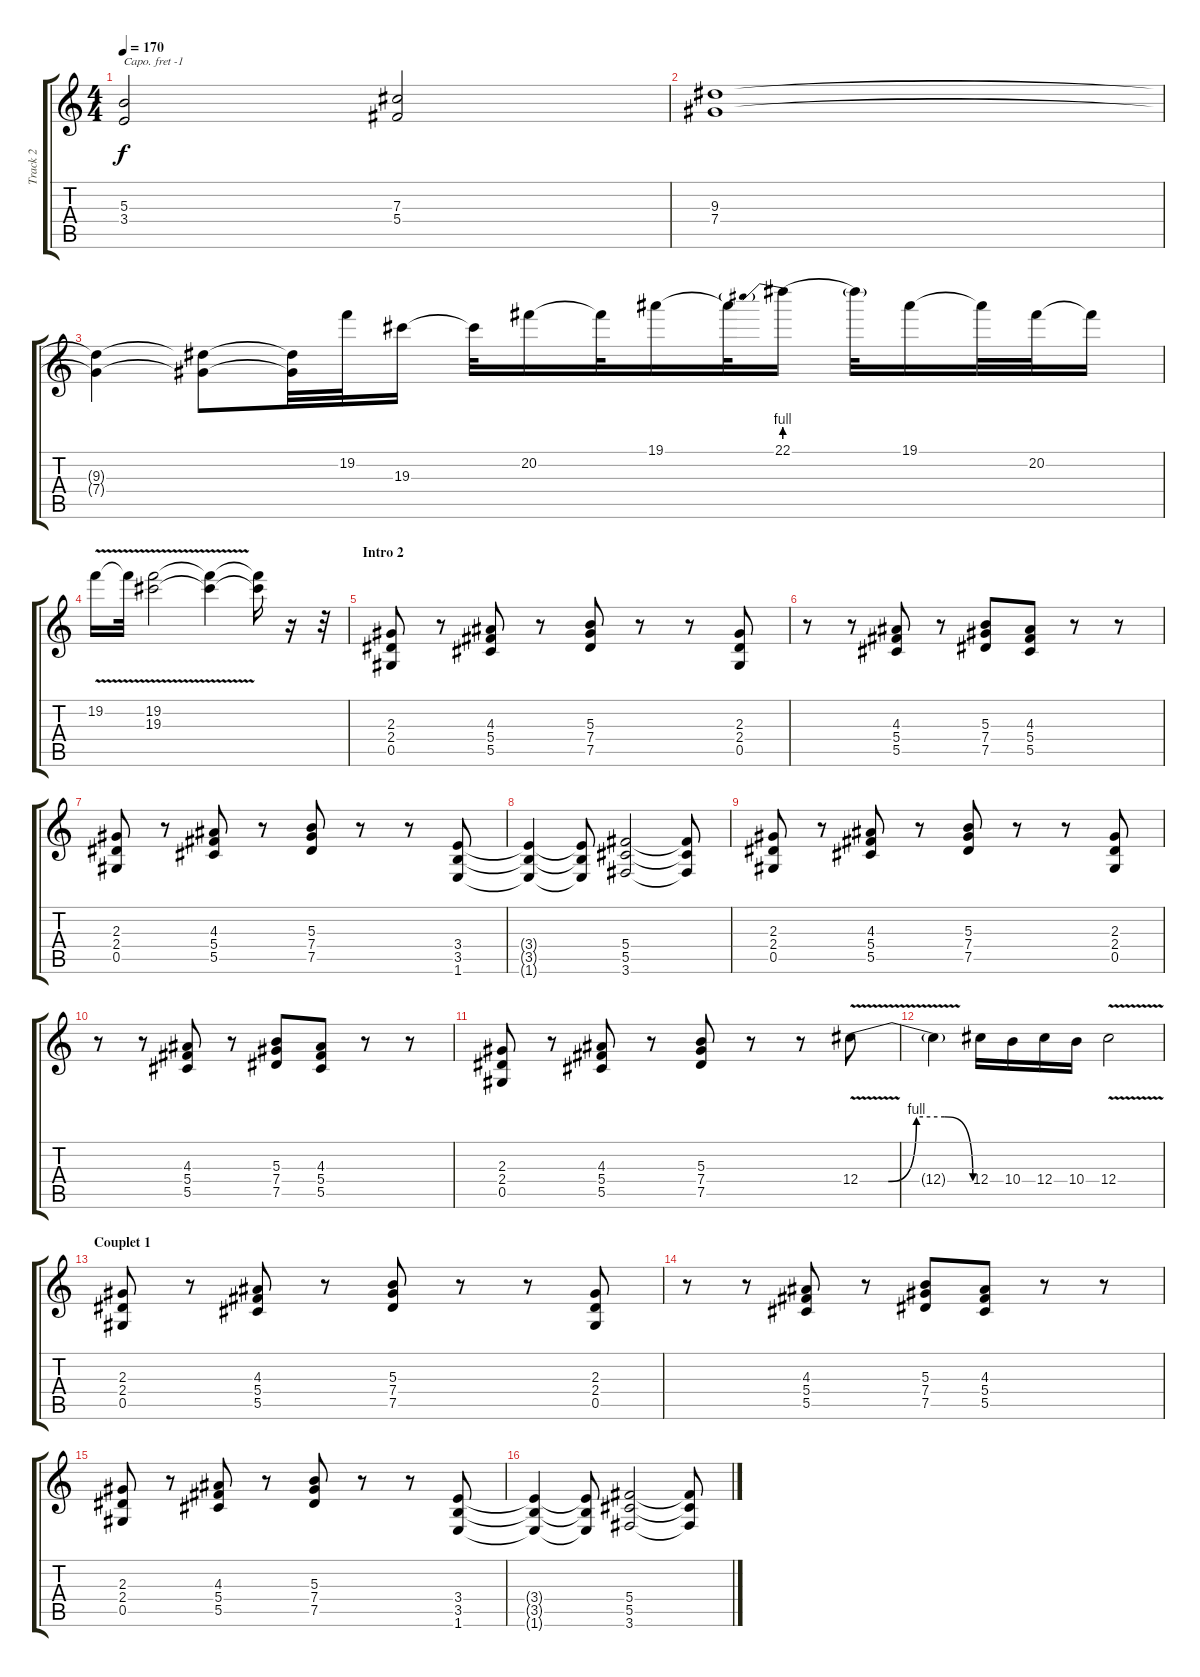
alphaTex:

\track ("Track 2" "Track 2") {instrument overdrivenguitar}
\staff {score tabs}
\capo -1
\tuning (E4 B3 G3 D3 A2 E2) {hide}
\ts (4 4)
\tempo 170
\clef g2
\ks c
(5.3 3.4).2{dy f} (7.3 5.4).2 |
(9.3 7.4).1 |
(9.3{t} 7.4{t}).4 (9.3{t} 7.4{t}).8 (9.3{t} 7.4{t}).32 19.2.32 19.3.16 19.3{t}.32 20.2.16 20.2{t}.32 19.1.16 19.1{t}.32 22.1{be (prebend 0 4 60 4)}.16 22.1{t}.32 19.1.16 19.1{t}.32 20.2.32 20.2{t}.16 |
19.2{v}.16 19.2{t}.32 (19.2{v} 19.3{v}).2 (19.2{t} 19.3{t}).4 (19.2{t} 19.3{t}).16 r.16 r.32 |
\section ("" "Intro 2")
(2.3 2.4 0.5).8 r.8 (4.3 5.4 5.5).8 r.8 (5.3 7.4 7.5).8 r.8 r.8 (2.3 2.4 0.5).8 |
r.8 r.8 (4.3 5.4 5.5).8 r.8 (5.3 7.4 7.5).8 (4.3 5.4 5.5).8 r.8 r.8 |
(2.3 2.4 0.5).8 r.8 (4.3 5.4 5.5).8 r.8 (5.3 7.4 7.5).8 r.8 r.8 (3.4 3.5 1.6).8 |
(3.4{t} 3.5{t} 1.6{t}).4 (3.4{t} 3.5{t} 1.6{t}).8 (5.4 5.5 3.6).2 (5.4{t} 5.5{t} 3.6{t}).8 |
(2.3 2.4 0.5).8 r.8 (4.3 5.4 5.5).8 r.8 (5.3 7.4 7.5).8 r.8 r.8 (2.3 2.4 0.5).8 |
r.8 r.8 (4.3 5.4 5.5).8 r.8 (5.3 7.4 7.5).8 (4.3 5.4 5.5).8 r.8 r.8 |
(2.3 2.4 0.5).8 r.8 (4.3 5.4 5.5).8 r.8 (5.3 7.4 7.5).8 r.8 r.8 12.4{be (custom 0 0 15 0 30 4 45 4 60 0) v}.8 |
12.4{t}.4 12.4.16 10.4.16 12.4.16 10.4.16 12.4{v}.2 |
\section ("" "Couplet 1")
(2.3 2.4 0.5).8 r.8 (4.3 5.4 5.5).8 r.8 (5.3 7.4 7.5).8 r.8 r.8 (2.3 2.4 0.5).8 |
r.8 r.8 (4.3 5.4 5.5).8 r.8 (5.3 7.4 7.5).8 (4.3 5.4 5.5).8 r.8 r.8 |
(2.3 2.4 0.5).8 r.8 (4.3 5.4 5.5).8 r.8 (5.3 7.4 7.5).8 r.8 r.8 (3.4 3.5 1.6).8 |
(3.4{t} 3.5{t} 1.6{t}).4 (3.4{t} 3.5{t} 1.6{t}).8 (5.4 5.5 3.6).2 (5.4{t} 5.5{t} 3.6{t}).8
